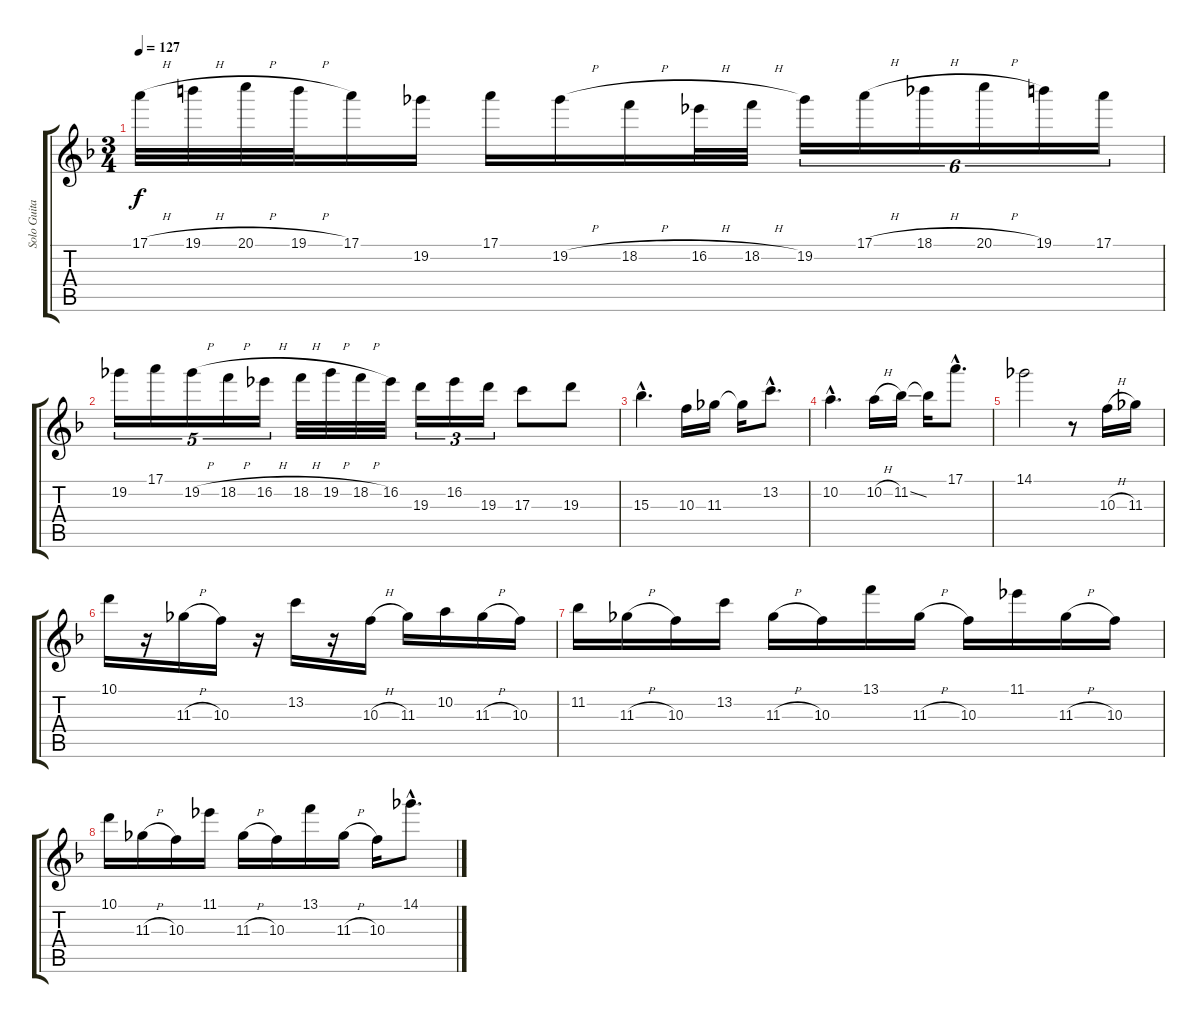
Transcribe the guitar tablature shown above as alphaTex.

\track ("Solo Guitar" "Solo Guita") {instrument distortionguitar}
\staff {score tabs}
\tuning (E4 B3 G3 D3 A2 E2) {hide}
\ts (3 4)
\tempo 127
\clef g2
\ks dminor
17.1{h}.32{dy f} 19.1{h}.32 20.1{h}.32 19.1{h}.32 17.1.16 19.2.16 17.1.16 19.2{h}.16 18.2{h}.16 16.2{h}.32 18.2{h}.32 19.2.16{tu (6 4)} 17.1{h}.16{tu (6 4)} 18.1{h}.16{tu (6 4)} 20.1{h}.16{tu (6 4)} 19.1.16{tu (6 4)} 17.1.16{tu (6 4)} |
19.2.16{tu (5 4)} 17.1.16{tu (5 4)} 19.2{h}.16{tu (5 4)} 18.2{h}.16{tu (5 4)} 16.2{h}.16{tu (5 4)} 18.2{h}.32 19.2{h}.32 18.2{h}.32 16.2.32 19.3.16{tu (3 2)} 16.2.16{tu (3 2)} 19.3.16{tu (3 2)} 17.3.8 19.3.8 |
15.3{hac}.4{d} 10.3.16 11.3.16 11.3{t}.16 13.2{hac}.8{d} |
10.2{hac}.4{d} 10.2{h}.16 11.2{ss}.16 11.2{t}.16 17.1{hac}.8{d} |
14.1.2 r.8 10.3{h}.16 11.3.16 |
10.1.16 r.16 11.3{h}.16 10.3.16 r.16 13.2.16 r.16 10.3{h}.16 11.3.16 10.2.16 11.3{h}.16 10.3.16 |
11.2.16 11.3{h}.16 10.3.16 13.2.16 11.3{h}.16 10.3.16 13.1.16 11.3{h}.16 10.3.16 11.1.16 11.3{h}.16 10.3.16 |
10.1.16 11.3{h}.16 10.3.16 11.1.16 11.3{h}.16 10.3.16 13.1.16 11.3{h}.16 10.3.16 14.1{hac}.8{d}
